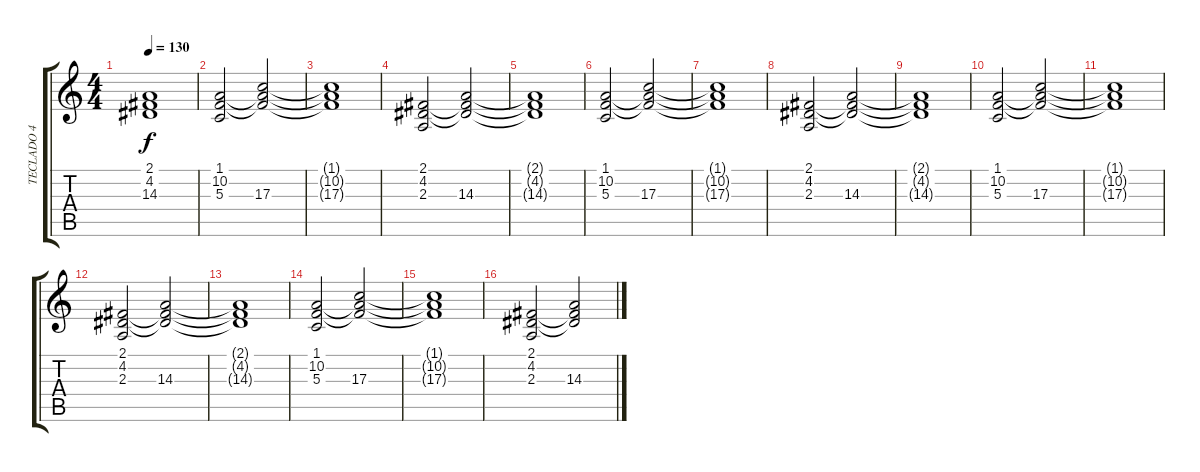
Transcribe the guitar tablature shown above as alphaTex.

\track ("TECLADO 4" "TECLADO 4") {instrument choiraahs}
\staff {score tabs}
\tuning (E4 B3 G3 D3 A2 E2) {hide}
\ts (4 4)
\tempo 130
\clef g2
\ks c
(2.1{t} 4.2{t} 14.3{t}).1{dy f} |
(1.1 10.2 5.3).2 (1.1{t} 10.2{t} 17.3).2 |
(1.1{t} 10.2{t} 17.3{t}).1 |
(2.1 4.2 2.3).2 (2.1{t} 4.2{t} 14.3).2 |
(2.1{t} 4.2{t} 14.3{t}).1 |
(1.1 10.2 5.3).2 (1.1{t} 10.2{t} 17.3).2 |
(1.1{t} 10.2{t} 17.3{t}).1 |
(2.1 4.2 2.3).2 (2.1{t} 4.2{t} 14.3).2 |
(2.1{t} 4.2{t} 14.3{t}).1 |
(1.1 10.2 5.3).2 (1.1{t} 10.2{t} 17.3).2 |
(1.1{t} 10.2{t} 17.3{t}).1 |
(2.1 4.2 2.3).2 (2.1{t} 4.2{t} 14.3).2 |
(2.1{t} 4.2{t} 14.3{t}).1 |
(1.1 10.2 5.3).2 (1.1{t} 10.2{t} 17.3).2 |
(1.1{t} 10.2{t} 17.3{t}).1 |
(2.1 4.2 2.3).2 (2.1{t} 4.2{t} 14.3).2
